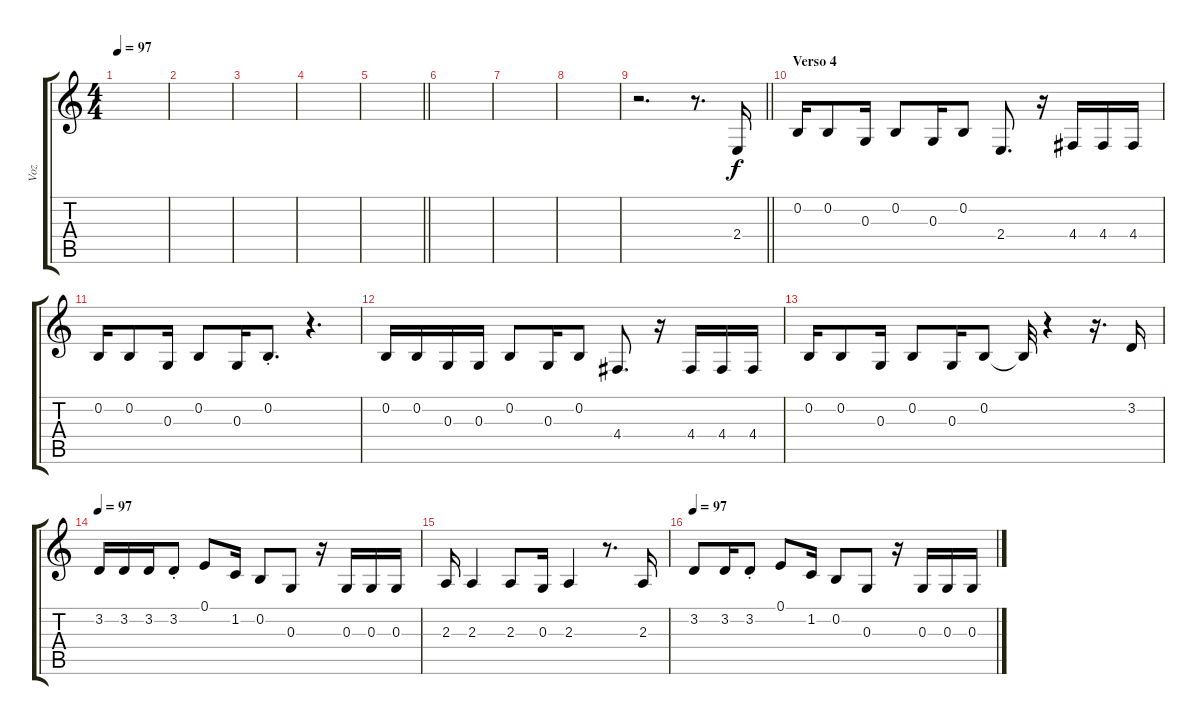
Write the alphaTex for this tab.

\track ("Voz" "Voz") {instrument accordion}
\staff {score tabs}
\tuning (E4 B3 G3 D3 A2 E2) {hide}
\ts (4 4)
\tempo 97
\clef g2
\ks c
|
|
|
|
\barLineRight lightlight
|
|
|
|
\barLineRight lightlight
r.2{d} r.8{d} 2.4.16 |
\section ("" "Verso 4")
0.2.16 0.2.8 0.3.16 0.2.8 0.3.16 0.2.8 2.4.8{d} r.16 4.4.16 4.4.16 4.4.16 |
0.2.16 0.2.8 0.3.16 0.2.8 0.3.16 0.2{st}.8{d} r.4{d} |
0.2.16 0.2.16 0.3.16 0.3.16 0.2.8 0.3.16 0.2.8 4.4.8{d} r.16 4.4.16 4.4.16 4.4.16 |
0.2.16 0.2.8 0.3.16 0.2.8 0.3.16 0.2.8 0.2{t}.32 r.4 r.16{d} 3.2.16 |
\tempo 97
3.2.16 3.2.16 3.2.16 3.2{st}.8 0.1.8 1.2.16 0.2.8 0.3.8 r.16 0.3.16 0.3.16 0.3.16 |
2.3.16 2.3.4 2.3.8 0.3.16 2.3.4 r.8{d} 2.3.16 |
\tempo 97
3.2.8 3.2.16 3.2{st}.8 0.1.8 1.2.16 0.2.8 0.3.8 r.16 0.3.16 0.3.16 0.3.16
